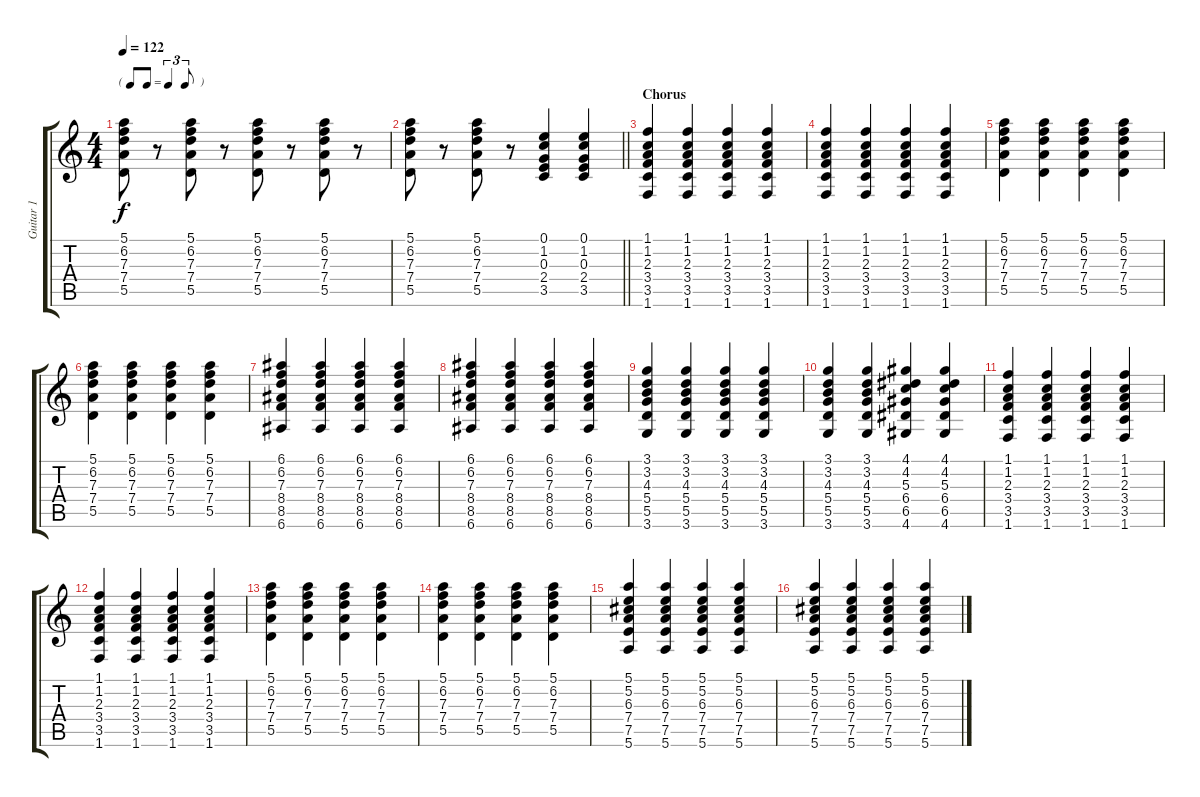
\track ("Guitar 1" "Guitar 1") {instrument overdrivenguitar}
\staff {score tabs}
\tuning (E4 B3 G3 D3 A2 E2) {hide}
\ts (4 4)
\tf triplet8th
\tempo 122
\clef g2
\ks c
(5.1 6.2 7.3 7.4 5.5).8{dy f} r.8 (5.1 6.2 7.3 7.4 5.5).8 r.8 (5.1 6.2 7.3 7.4 5.5).8 r.8 (5.1 6.2 7.3 7.4 5.5).8 r.8 |
\barLineRight lightlight
(5.1 6.2 7.3 7.4 5.5).8 r.8 (5.1 6.2 7.3 7.4 5.5).8 r.8 (0.1 1.2 0.3 2.4 3.5).4 (0.1 1.2 0.3 2.4 3.5).4 |
\section ("" "Chorus")
(1.1 1.2 2.3 3.4 3.5 1.6).4 (1.1 1.2 2.3 3.4 3.5 1.6).4 (1.1 1.2 2.3 3.4 3.5 1.6).4 (1.1 1.2 2.3 3.4 3.5 1.6).4 |
(1.1 1.2 2.3 3.4 3.5 1.6).4 (1.1 1.2 2.3 3.4 3.5 1.6).4 (1.1 1.2 2.3 3.4 3.5 1.6).4 (1.1 1.2 2.3 3.4 3.5 1.6).4 |
(5.1 6.2 7.3 7.4 5.5).4 (5.1 6.2 7.3 7.4 5.5).4 (5.1 6.2 7.3 7.4 5.5).4 (5.1 6.2 7.3 7.4 5.5).4 |
(5.1 6.2 7.3 7.4 5.5).4 (5.1 6.2 7.3 7.4 5.5).4 (5.1 6.2 7.3 7.4 5.5).4 (5.1 6.2 7.3 7.4 5.5).4 |
(6.1 6.2 7.3 8.4 8.5 6.6).4 (6.1 6.2 7.3 8.4 8.5 6.6).4 (6.1 6.2 7.3 8.4 8.5 6.6).4 (6.1 6.2 7.3 8.4 8.5 6.6).4 |
(6.1 6.2 7.3 8.4 8.5 6.6).4 (6.1 6.2 7.3 8.4 8.5 6.6).4 (6.1 6.2 7.3 8.4 8.5 6.6).4 (6.1 6.2 7.3 8.4 8.5 6.6).4 |
(3.1 3.2 4.3 5.4 5.5 3.6).4 (3.1 3.2 4.3 5.4 5.5 3.6).4 (3.1 3.2 4.3 5.4 5.5 3.6).4 (3.1 3.2 4.3 5.4 5.5 3.6).4 |
(3.1 3.2 4.3 5.4 5.5 3.6).4 (3.1 3.2 4.3 5.4 5.5 3.6).4 (4.1 4.2 5.3 6.4 6.5 4.6).4 (4.1 4.2 5.3 6.4 6.5 4.6).4 |
(1.1 1.2 2.3 3.4 3.5 1.6).4 (1.1 1.2 2.3 3.4 3.5 1.6).4 (1.1 1.2 2.3 3.4 3.5 1.6).4 (1.1 1.2 2.3 3.4 3.5 1.6).4 |
(1.1 1.2 2.3 3.4 3.5 1.6).4 (1.1 1.2 2.3 3.4 3.5 1.6).4 (1.1 1.2 2.3 3.4 3.5 1.6).4 (1.1 1.2 2.3 3.4 3.5 1.6).4 |
(5.1 6.2 7.3 7.4 5.5).4 (5.1 6.2 7.3 7.4 5.5).4 (5.1 6.2 7.3 7.4 5.5).4 (5.1 6.2 7.3 7.4 5.5).4 |
(5.1 6.2 7.3 7.4 5.5).4 (5.1 6.2 7.3 7.4 5.5).4 (5.1 6.2 7.3 7.4 5.5).4 (5.1 6.2 7.3 7.4 5.5).4 |
(5.1 5.2 6.3 7.4 7.5 5.6).4 (5.1 5.2 6.3 7.4 7.5 5.6).4 (5.1 5.2 6.3 7.4 7.5 5.6).4 (5.1 5.2 6.3 7.4 7.5 5.6).4 |
(5.1 5.2 6.3 7.4 7.5 5.6).4 (5.1 5.2 6.3 7.4 7.5 5.6).4 (5.1 5.2 6.3 7.4 7.5 5.6).4 (5.1 5.2 6.3 7.4 7.5 5.6).4
